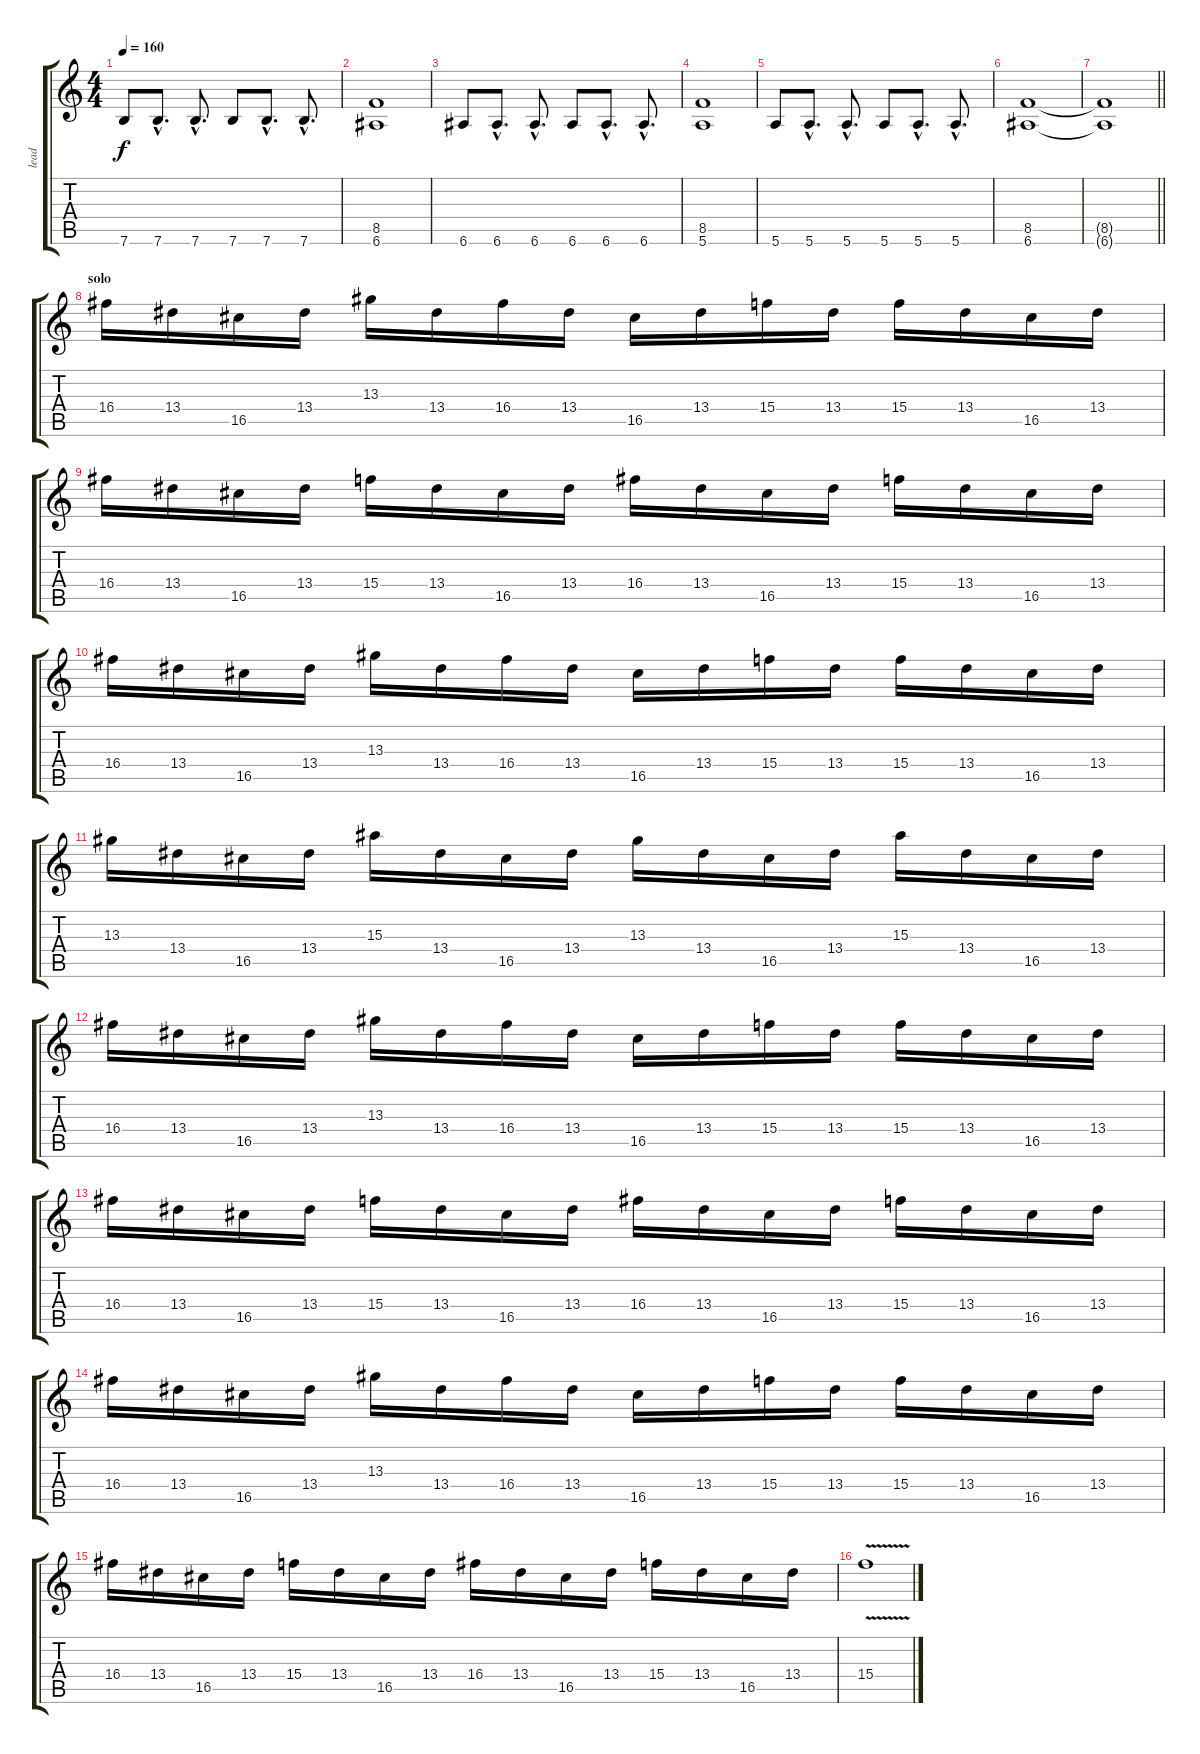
\track ("lead" "lead") {instrument distortionguitar}
\staff {score tabs}
\tuning (E4 B3 G3 D3 A2 E2) {hide}
\ts (4 4)
\tempo 160
\clef g2
\ks c
7.6.8{dy f} 7.6{hac}.8{d} 7.6{hac}.8{d} 7.6.8 7.6{hac}.8{d} 7.6{hac}.8{d} |
(8.5 6.6).1 |
6.6.8 6.6{hac}.8{d} 6.6{hac}.8{d} 6.6.8 6.6{hac}.8{d} 6.6{hac}.8{d} |
(8.5 5.6).1 |
5.6.8 5.6{hac}.8{d} 5.6{hac}.8{d} 5.6.8 5.6{hac}.8{d} 5.6{hac}.8{d} |
(8.5 6.6).1 |
\barLineRight lightlight
(8.5{t} 6.6{t}).1 |
\section ("" "solo")
16.4.16 13.4.16 16.5.16 13.4.16 13.3.16 13.4.16 16.4.16 13.4.16 16.5.16 13.4.16 15.4.16 13.4.16 15.4.16 13.4.16 16.5.16 13.4.16 |
16.4.16 13.4.16 16.5.16 13.4.16 15.4.16 13.4.16 16.5.16 13.4.16 16.4.16 13.4.16 16.5.16 13.4.16 15.4.16 13.4.16 16.5.16 13.4.16 |
16.4.16 13.4.16 16.5.16 13.4.16 13.3.16 13.4.16 16.4.16 13.4.16 16.5.16 13.4.16 15.4.16 13.4.16 15.4.16 13.4.16 16.5.16 13.4.16 |
13.3.16 13.4.16 16.5.16 13.4.16 15.3.16 13.4.16 16.5.16 13.4.16 13.3.16 13.4.16 16.5.16 13.4.16 15.3.16 13.4.16 16.5.16 13.4.16 |
16.4.16 13.4.16 16.5.16 13.4.16 13.3.16 13.4.16 16.4.16 13.4.16 16.5.16 13.4.16 15.4.16 13.4.16 15.4.16 13.4.16 16.5.16 13.4.16 |
16.4.16 13.4.16 16.5.16 13.4.16 15.4.16 13.4.16 16.5.16 13.4.16 16.4.16 13.4.16 16.5.16 13.4.16 15.4.16 13.4.16 16.5.16 13.4.16 |
16.4.16 13.4.16 16.5.16 13.4.16 13.3.16 13.4.16 16.4.16 13.4.16 16.5.16 13.4.16 15.4.16 13.4.16 15.4.16 13.4.16 16.5.16 13.4.16 |
16.4.16 13.4.16 16.5.16 13.4.16 15.4.16 13.4.16 16.5.16 13.4.16 16.4.16 13.4.16 16.5.16 13.4.16 15.4.16 13.4.16 16.5.16 13.4.16 |
15.4{v}.1
